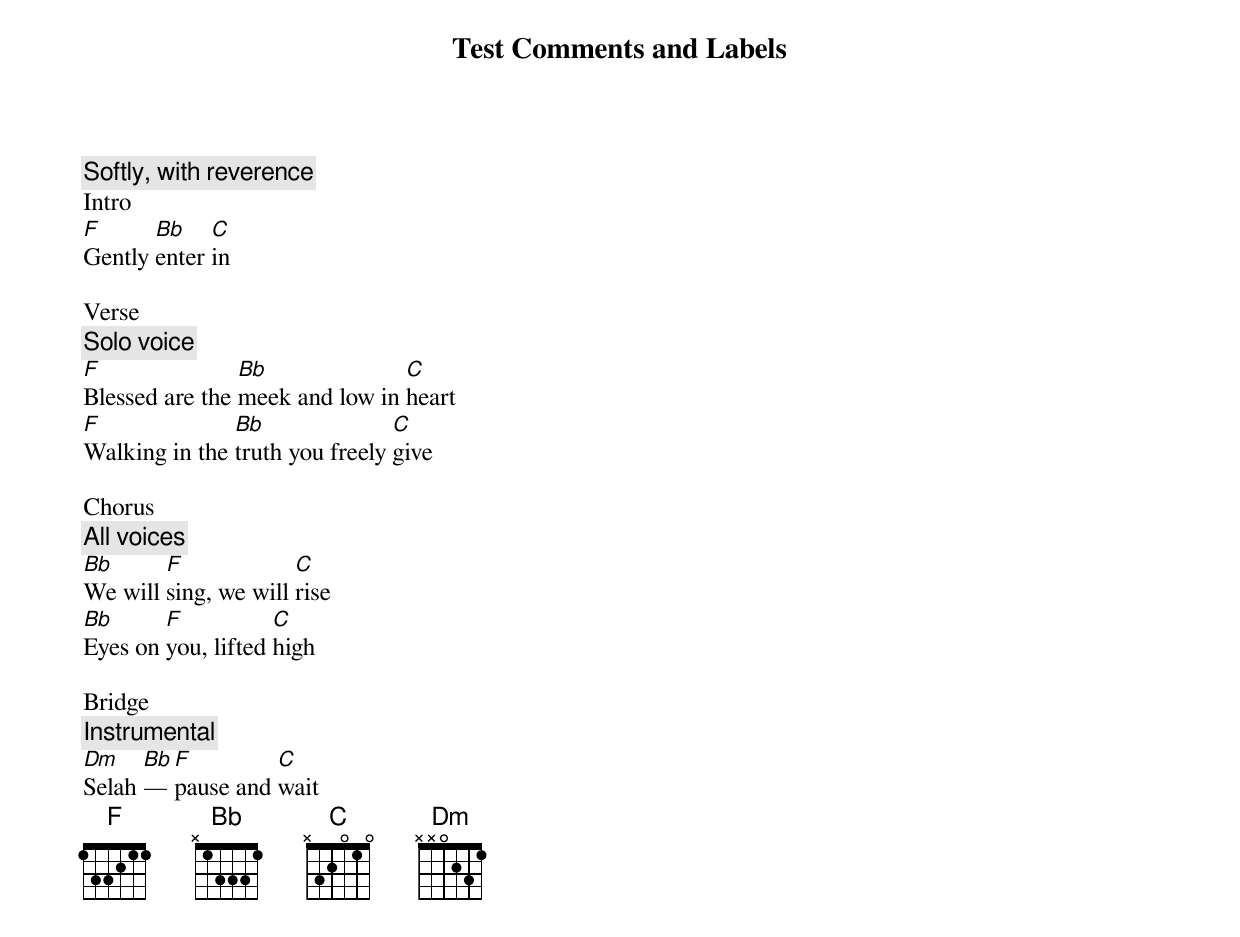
{title: Test Comments and Labels}
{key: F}
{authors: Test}
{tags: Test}

{comment: Softly, with reverence}
Intro
[F]Gently [Bb]enter [C]in

Verse
{comment: Solo voice}
[F]Blessed are the [Bb]meek and low in [C]heart
[F]Walking in the [Bb]truth you freely [C]give

Chorus
{c: All voices}
[Bb]We will [F]sing, we will [C]rise
[Bb]Eyes on [F]you, lifted [C]high

Bridge
{comment: Instrumental}
[Dm]Selah [Bb]— [F]pause and [C]wait
